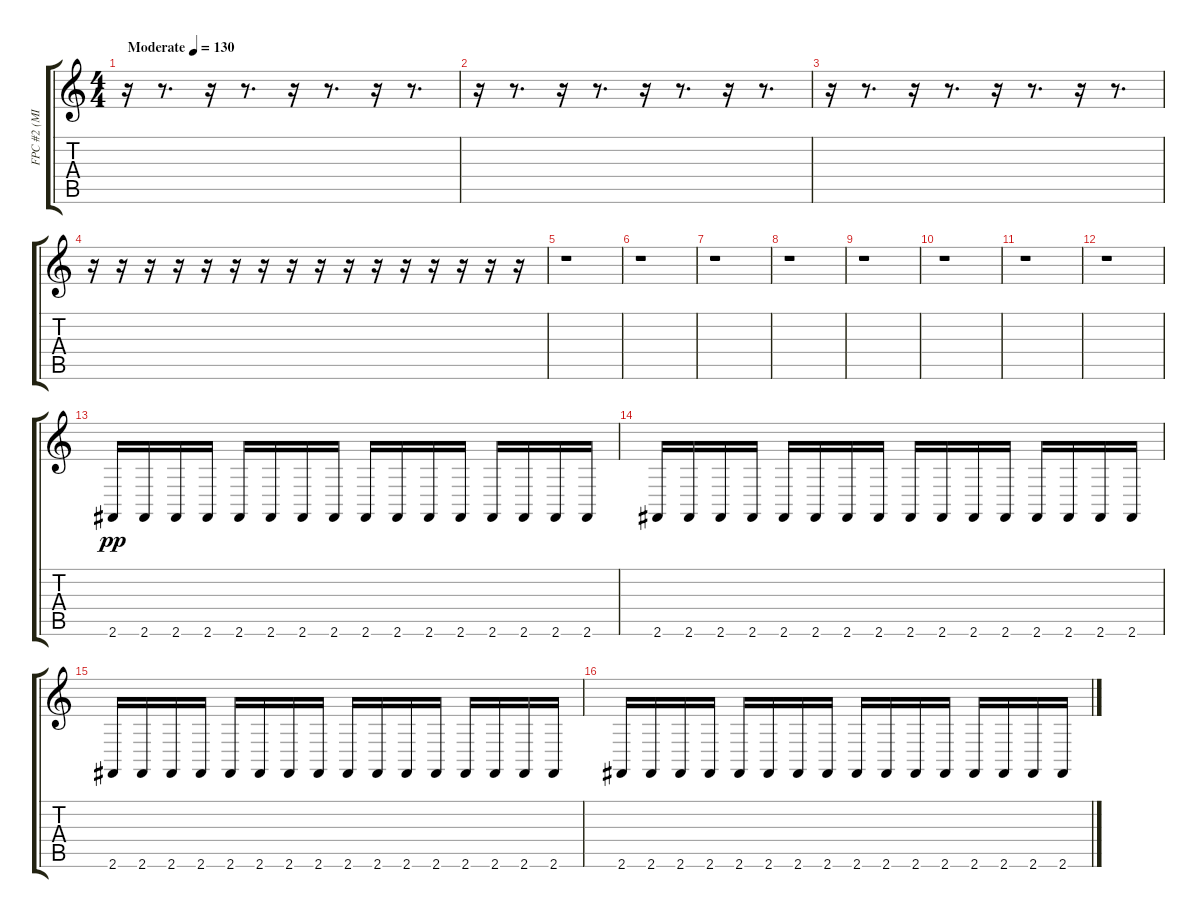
\track ("FPC #2 (MIDI)" "FPC #2 (MI") {instrument acousticgrandpiano}
\staff {score tabs}
\tuning (E4 B3 G3 D3 A2 E2) {hide}
\ts (4 4)
\tempo (130 "Moderate")
\clef g2
\ks c
r.16{dy pp instrument acousticgrandpiano} r.8{d} r.16 r.8{d} r.16 r.8{d} r.16 r.8{d} |
r.16 r.8{d} r.16 r.8{d} r.16 r.8{d} r.16 r.8{d} |
r.16 r.8{d} r.16 r.8{d} r.16 r.8{d} r.16 r.8{d} |
r.16 r.16 r.16 r.16 r.16 r.16 r.16 r.16 r.16 r.16 r.16 r.16 r.16 r.16 r.16 r.16 |
r.1 |
r.1 |
r.1 |
r.1 |
r.1 |
r.1 |
r.1 |
r.1 |
2.6.16 2.6.16 2.6.16 2.6.16 2.6.16 2.6.16 2.6.16 2.6.16 2.6.16 2.6.16 2.6.16 2.6.16 2.6.16 2.6.16 2.6.16 2.6.16 |
2.6.16 2.6.16 2.6.16 2.6.16 2.6.16 2.6.16 2.6.16 2.6.16 2.6.16 2.6.16 2.6.16 2.6.16 2.6.16 2.6.16 2.6.16 2.6.16 |
2.6.16 2.6.16 2.6.16 2.6.16 2.6.16 2.6.16 2.6.16 2.6.16 2.6.16 2.6.16 2.6.16 2.6.16 2.6.16 2.6.16 2.6.16 2.6.16 |
2.6.16 2.6.16 2.6.16 2.6.16 2.6.16 2.6.16 2.6.16 2.6.16 2.6.16 2.6.16 2.6.16 2.6.16 2.6.16 2.6.16 2.6.16 2.6.16
